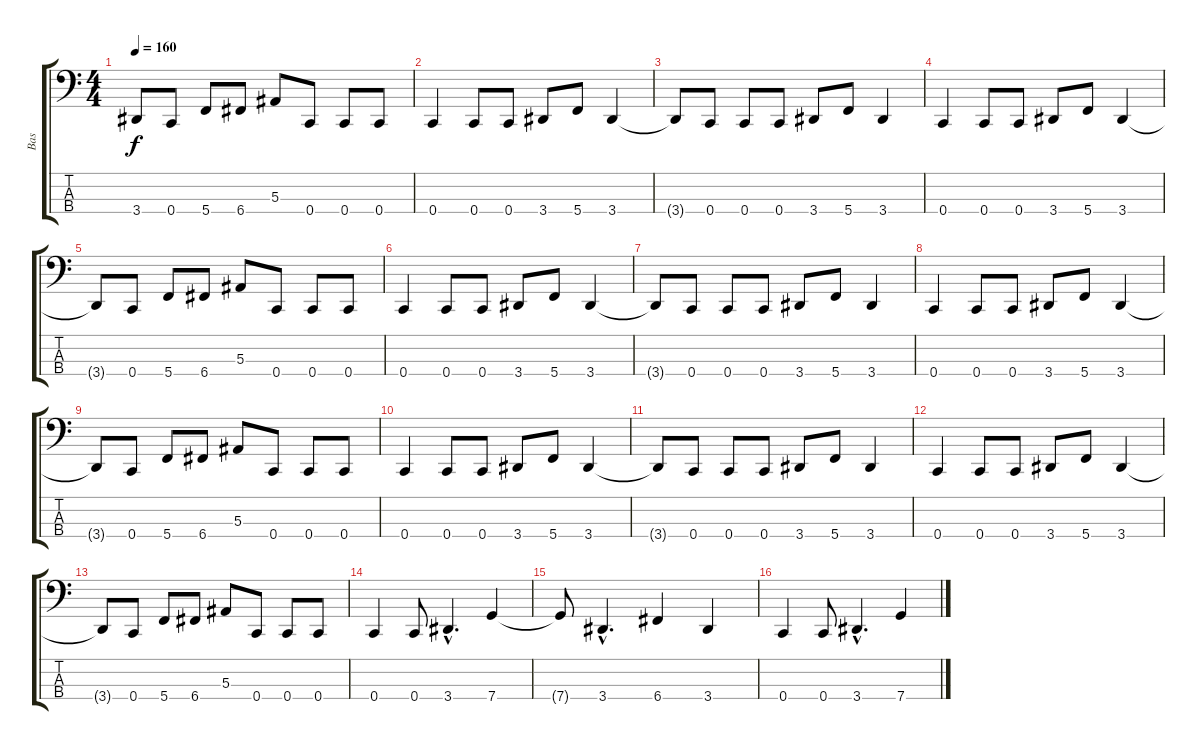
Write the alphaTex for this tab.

\track ("Bas" "Bas") {instrument electricbassfinger}
\staff {score tabs}
\tuning (Eb2 Bb1 F1 C1) {hide}
\ts (4 4)
\tempo 160
\clef f4
\ks c
3.4{t}.8{dy f} 0.4.8 5.4.8 6.4.8 5.3.8 0.4.8 0.4.8 0.4.8 |
0.4.4 0.4.8 0.4.8 3.4.8 5.4.8 3.4.4 |
3.4{t}.8 0.4.8 0.4.8 0.4.8 3.4.8 5.4.8 3.4.4 |
0.4.4 0.4.8 0.4.8 3.4.8 5.4.8 3.4.4 |
3.4{t}.8 0.4.8 5.4.8 6.4.8 5.3.8 0.4.8 0.4.8 0.4.8 |
0.4.4 0.4.8 0.4.8 3.4.8 5.4.8 3.4.4 |
3.4{t}.8 0.4.8 0.4.8 0.4.8 3.4.8 5.4.8 3.4.4 |
0.4.4 0.4.8 0.4.8 3.4.8 5.4.8 3.4.4 |
3.4{t}.8 0.4.8 5.4.8 6.4.8 5.3.8 0.4.8 0.4.8 0.4.8 |
0.4.4 0.4.8 0.4.8 3.4.8 5.4.8 3.4.4 |
3.4{t}.8 0.4.8 0.4.8 0.4.8 3.4.8 5.4.8 3.4.4 |
0.4.4 0.4.8 0.4.8 3.4.8 5.4.8 3.4.4 |
3.4{t}.8 0.4.8 5.4.8 6.4.8 5.3.8 0.4.8 0.4.8 0.4.8 |
0.4.4 0.4.8 3.4{hac}.4{d} 7.4.4 |
7.4{t}.8 3.4{hac}.4{d} 6.4.4 3.4.4 |
0.4.4 0.4.8 3.4{hac}.4{d} 7.4.4
